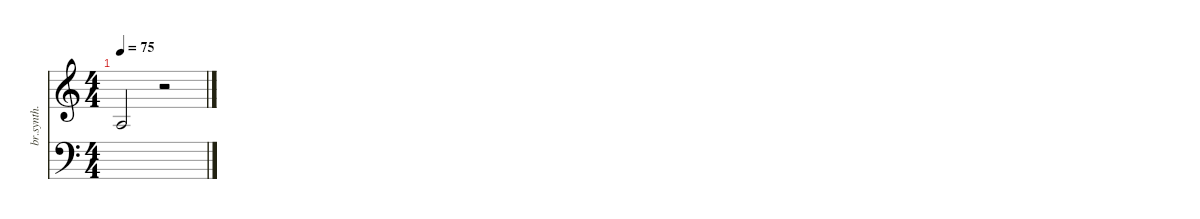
\defaultSystemsLayout 4
\hideDynamics
\bracketExtendMode nobrackets
\otherSystemsTrackNameOrientation horizontal
\track ("Brass Synthesizer" "br.synth.") {instrument synthbrass1}
\staff {score}
\tuning (E4 B3 G3 D3 A2 E2)
\ts (4 4)
\tempo 75
\clef g2
\ks c
2.3.2{dy mf beam Up} r.2{beam Up}
\staff {score}
\tuning (G2 D2 A1 E1 B0)
\clef f4
\ottava regular
\simile none
\ks c
